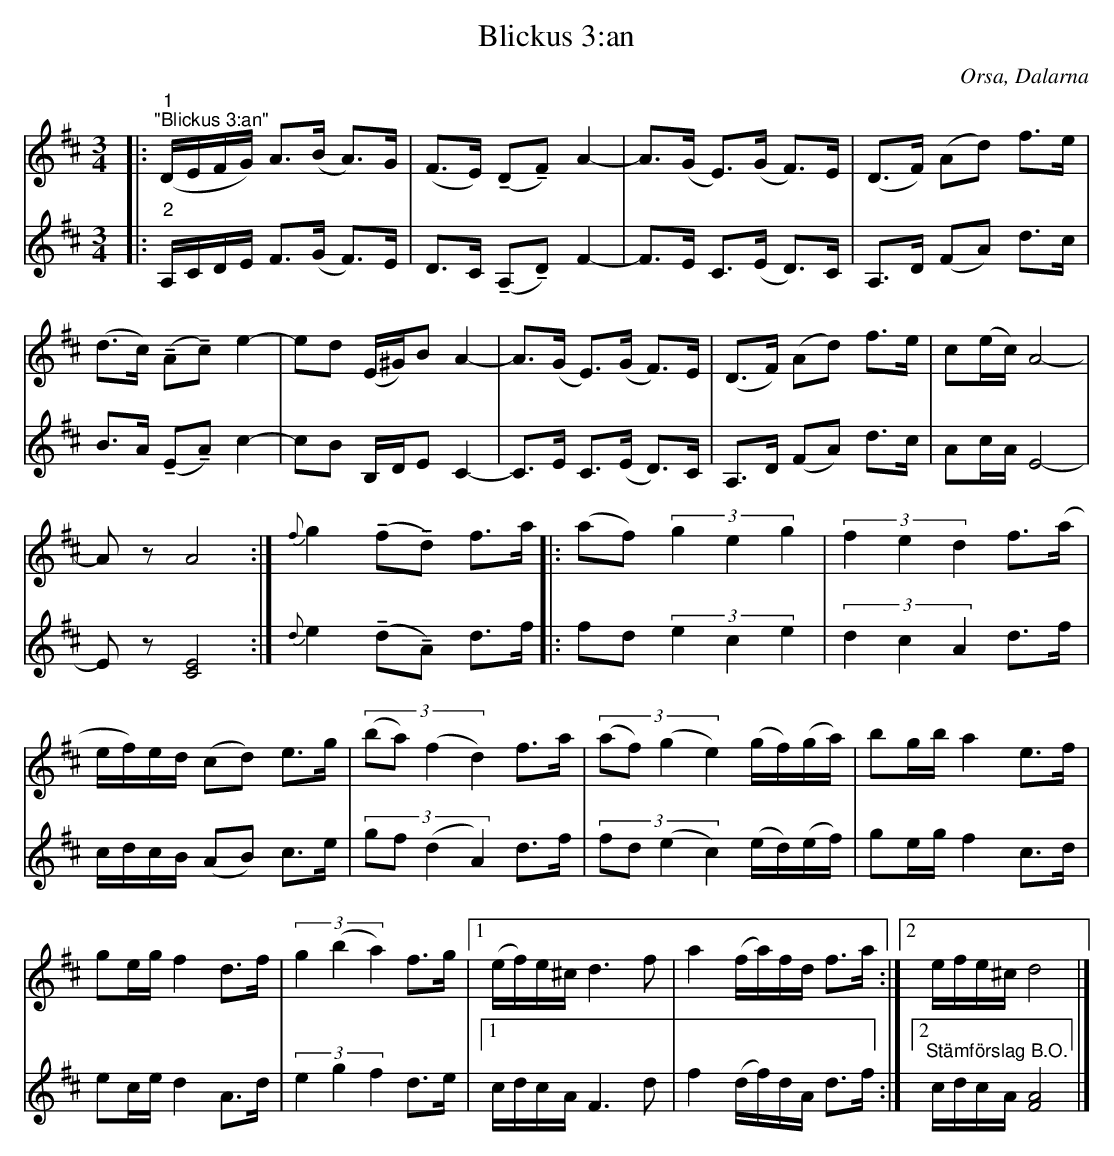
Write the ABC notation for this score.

X:1
T:Blickus 3:an
O:Orsa, Dalarna
L:1/8
M:3/4
U:t=tenuto
K:D
V:1
|:"^1""^\"Blickus 3:an\"" (D/E/F/G/) A>(B A>)G | (F>E) (tDtF) A2- | A>(G E>)(G F>)E | (D>F) (Ad) f>e | (d>c) (tAtc) e2- |
ed (E/^G/)B A2- | A>(G E>)(G F>)E | (D>F) (Ad) f>e | c(e/c/) A4- | A z A4 :|{f} g2 (tftd) f>a |:
(af) (3g2 e2 g2 | (3f2 e2 d2 f>(a | e/f/)e/d/ (cd) e>g | (3:2:4(ba) (f2 d2) f>a | (3:2:4(af) (g2 e2) (g/f/)(g/a/) |
bg/b/ a2 e>f | ge/g/ f2 d>f | (3g2 (b2 a2) f>g |1 (e/f/)e/^c/ d3 f | a2 (f/a/)f/d/ f>a :|2 e/f/e/^c/ d4 |]
V:2
|:"^2" A,/C/D/E/ F>(G F>)E | D>C (tA,tD) F2- | F>E C>(E D>)C | A,>D (FA) d>c | B>A (tEtA) c2- |
cB B,/D/E C2- | C>E C>(E D>)C | A,>D (FA) d>c | Ac/A/ E4- | E z [CE]4 :|{d} e2 (tdtA) d>f |:
fd (3e2 c2 e2 | (3d2 c2 A2 d>f | c/d/c/B/ (AB) c>e | (3:2:4gf (d2 A2) d>f | (3:2:4fd (e2 c2) (e/d/)(e/f/) |
ge/g/ f2 c>d | ec/e/ d2 A>d | (3e2 g2 f2 d>e |1 c/d/c/A/ F3 d | f2 (d/f/)d/A/ d>f :|2 "^Stämförslag B.O." c/d/c/A/ [FA]4 |]
